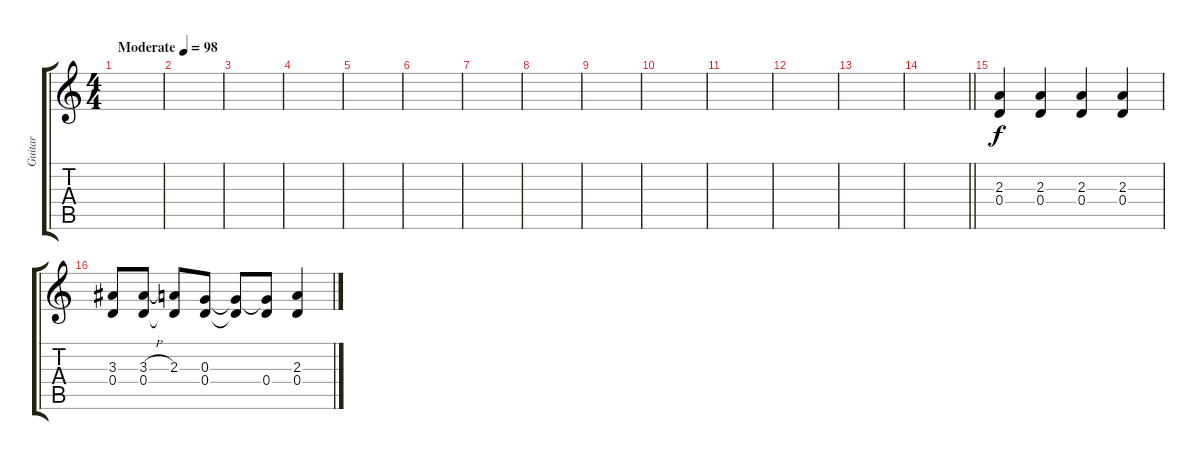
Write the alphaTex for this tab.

\track ("Guitar" "Guitar") {instrument electricguitarclean}
\staff {score tabs}
\tuning (E4 B3 G3 D3 A2 D2) {hide}
\ts (4 4)
\tempo (98 "Moderate")
\clef g2
\ks c
|
|
|
|
|
|
|
|
|
|
|
|
|
\barLineRight lightlight
|
\section ("" "")
(2.3 0.4).4 (2.3 0.4).4 (2.3 0.4).4 (2.3 0.4).4 |
(3.3 0.4).8 (3.3{h} 0.4).8 (2.3 0.4{t}).8 (0.3 0.4).8 (0.3{t} 0.4{t}).8 (0.3{t} 0.4).8 (2.3 0.4).4
